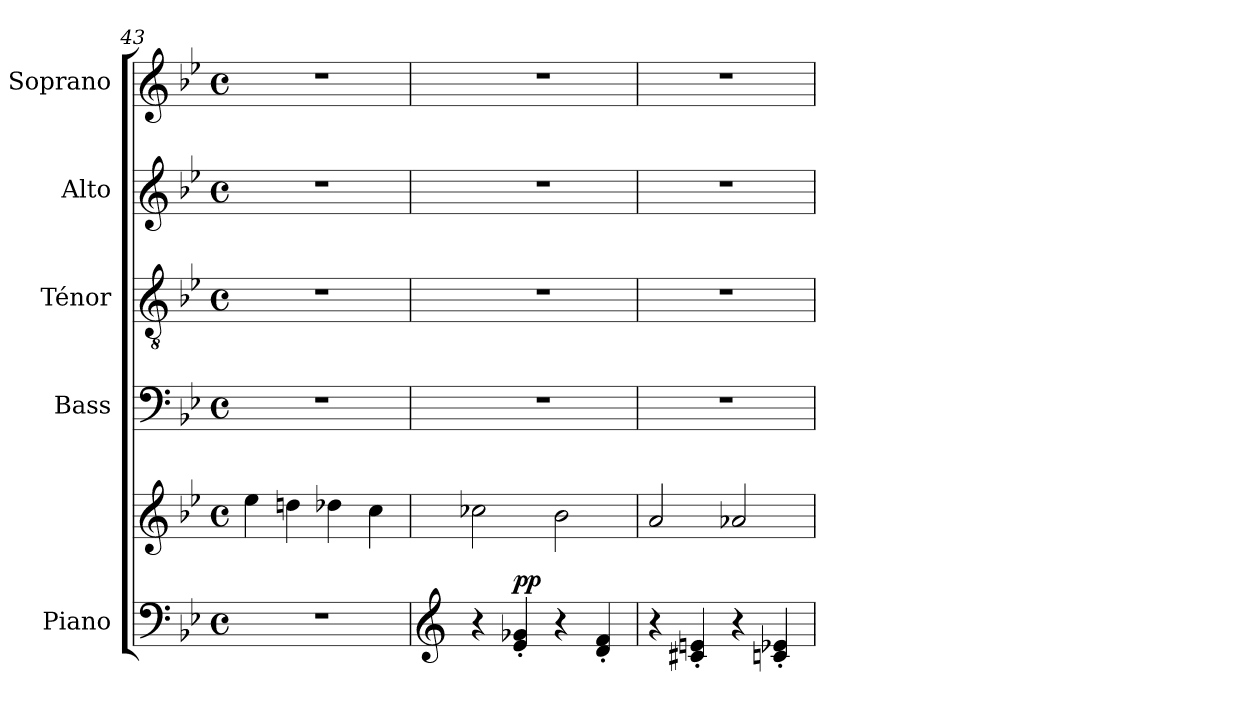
**kern	**kern	**dynam	**kern	**kern	**kern	**kern
*part5	*part5	*part5	*part4	*part3	*part2	*part1
*staff6	*staff5	*staff5/6	*staff4	*staff3	*staff2	*staff1
*I"Piano	*	*	*I"Bass	*I"Ténor	*I"Alto	*I"Soprano
*I'Pno.	*	*	*I'B.	*I'T.	*I'A.	*I'S.
*clefF4	*clefG2	*	*clefF4	*clefGv2	*clefG2	*clefG2
*	*	*	*	*	*	*ITrd2c3
*k[b-e-]	*k[b-e-]	*	*k[b-e-]	*k[b-e-]	*k[b-e-]	*k[f#]
*M4/4	*M4/4	*	*M4/4	*M4/4	*M4/4	*M4/4
*met(c)	*met(c)	*	*met(c)	*met(c)	*met(c)	*met(c)
=43	=43	=43	=43	=43	=43	=43
1r	4ee-\	.	1r	1r	1r	1r
.	4ddn\	.	.	.	.	.
.	4dd-X\	.	.	.	.	.
.	4cc\	.	.	.	.	.
!!LO:LB:g=z
=44	=44	=44	=44	=44	=44	=44
*clefG2	*	*	*	*	*	*
4r	2cc-X\	.	1r	1r	1r	1r
!	!	!LO:DY:a=2	!	!	!	!
4e-/' 4g-X/'	.	pp	.	.	.	.
4r	2b-\	.	.	.	.	.
4d/' 4f/'	.	.	.	.	.	.
=45	=45	=45	=45	=45	=45	=45
4r	2a/	.	1r	1r	1r	1r
4c#X/' 4en/'	.	.	.	.	.	.
4r	2a-X/	.	.	.	.	.
4cn/' 4e-X/'	.	.	.	.	.	.
=	=	=	=	=	=	=
*-	*-	*-	*-	*-	*-	*-
